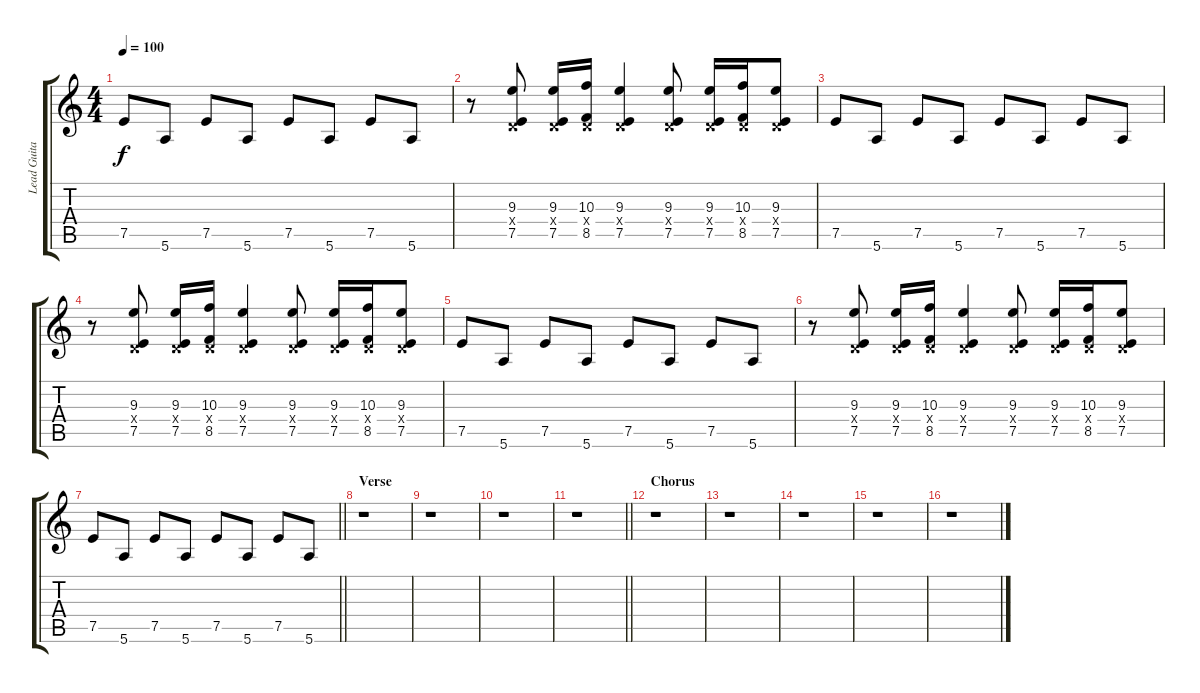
\track ("Lead Guitar" "Lead Guita") {instrument distortionguitar}
\staff {score tabs}
\tuning (E4 B3 G3 D3 A2 E2) {hide}
\ts (4 4)
\tempo 100
\clef g2
\ks c
7.5.8{dy f} 5.6.8 7.5.8 5.6.8 7.5.8 5.6.8 7.5.8 5.6.8 |
r.8 (9.3 0.4{x} 7.5).8 (9.3 0.4{x} 7.5).16 (10.3 0.4{x} 8.5).16 (9.3 0.4{x} 7.5).4 (9.3 0.4{x} 7.5).8 (9.3 0.4{x} 7.5).16 (10.3 0.4{x} 8.5).16 (9.3 0.4{x} 7.5).8 |
7.5.8 5.6.8 7.5.8 5.6.8 7.5.8 5.6.8 7.5.8 5.6.8 |
r.8 (9.3 0.4{x} 7.5).8 (9.3 0.4{x} 7.5).16 (10.3 0.4{x} 8.5).16 (9.3 0.4{x} 7.5).4 (9.3 0.4{x} 7.5).8 (9.3 0.4{x} 7.5).16 (10.3 0.4{x} 8.5).16 (9.3 0.4{x} 7.5).8 |
7.5.8 5.6.8 7.5.8 5.6.8 7.5.8 5.6.8 7.5.8 5.6.8 |
r.8 (9.3 0.4{x} 7.5).8 (9.3 0.4{x} 7.5).16 (10.3 0.4{x} 8.5).16 (9.3 0.4{x} 7.5).4 (9.3 0.4{x} 7.5).8 (9.3 0.4{x} 7.5).16 (10.3 0.4{x} 8.5).16 (9.3 0.4{x} 7.5).8 |
\barLineRight lightlight
7.5.8 5.6.8 7.5.8 5.6.8 7.5.8 5.6.8 7.5.8 5.6.8 |
\section ("" "Verse")
r.1 |
r.1 |
r.1 |
\barLineRight lightlight
r.1 |
\section ("" "Chorus")
r.1 |
r.1 |
r.1 |
r.1 |
r.1
